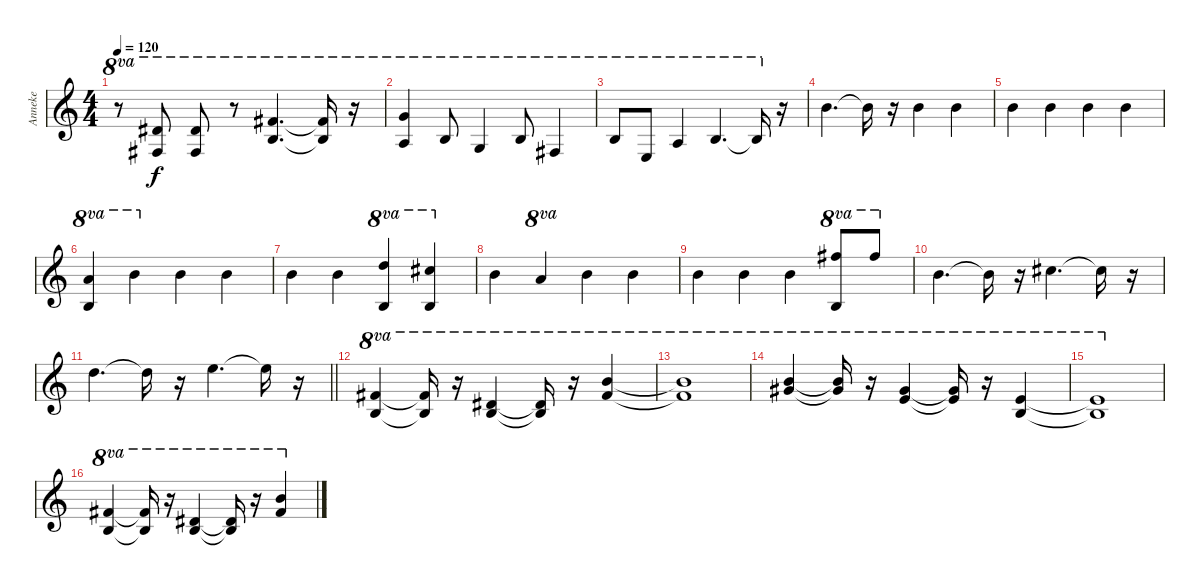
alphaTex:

\track ("Anneke" "Anneke") {instrument flute}
\staff {score}
\tuning (Eb4 B3 Gb3 B2 Gb2 B1) {hide}
\ts (4 4)
\tempo 120
\clef g2
\ks c
r.8{ot 8va dy f} (21.3 19.4).8{ot 8va} (21.3 19.4).8{ot 8va} r.8{ot 8va} (19.2 17.3).4{d ot 8va} (19.2{t} 17.3{t}).16{ot 8va} r.16{ot 8va} |
(16.1 15.3).4{ot 8va} 17.3.8{ot 8va} 13.3.4{ot 8va} 12.2.8{ot 8va} 12.3.4{ot 8va} |
12.2.8{ot 8va} 10.3.8{ot 8va} 10.2.4{ot 8va} 8.1.4{d ot 8va} 8.1{t}.16{ot 8va} r.16 |
8.1.4{d} 8.1{t}.16 r.16 8.1.4 8.1.4 |
8.1.4 8.1.4 8.1.4 8.1.4 |
(18.1 17.3).4{ot 8va} 20.1.4{ot 8va} 17.3.4 17.3.4 |
17.3.4 17.3.4 (23.1 24.4).4{ot 8va} (22.1 24.4).4{ot 8va} |
24.4.4 22.2.4{ot 8va} 24.4.4 24.4.4 |
24.4.4 24.4.4 24.4.4 (27.1 24.4).8{ot 8va} 27.1.8{ot 8va} |
24.4.4{d} 24.4{t}.16 r.16 19.3.4{d} 19.3{t}.16 r.16 |
\barLineRight lightlight
20.3.4{d} 20.3{t}.16 r.16 17.2.4{d} 17.2{t}.16 r.16 |
(19.2 17.3).4{ot 8va} (19.2{t} 17.3{t}).16{ot 8va} r.16{ot 8va} (16.2 17.3).4{ot 8va} (16.2{t} 17.3{t}).16{ot 8va} r.16{ot 8va} (20.1 19.2).4{ot 8va} |
(20.1{t} 19.2{t}).1{ot 8va} |
(20.1 21.2).4{ot 8va} (20.1{t} 21.2{t}).16{ot 8va} r.16{ot 8va} (17.1 17.2).4{ot 8va} (17.1{t} 17.2{t}).16{ot 8va} r.16{ot 8va} (17.2 17.3).4{ot 8va} |
(17.2{t} 17.3{t}).1{ot 8va} |
(19.2 17.3).4{ot 8va} (19.2{t} 17.3{t}).16{ot 8va} r.16{ot 8va} (16.2 17.3).4{ot 8va} (16.2{t} 17.3{t}).16{ot 8va} r.16{ot 8va} (20.1 19.2).4{ot 8va}
